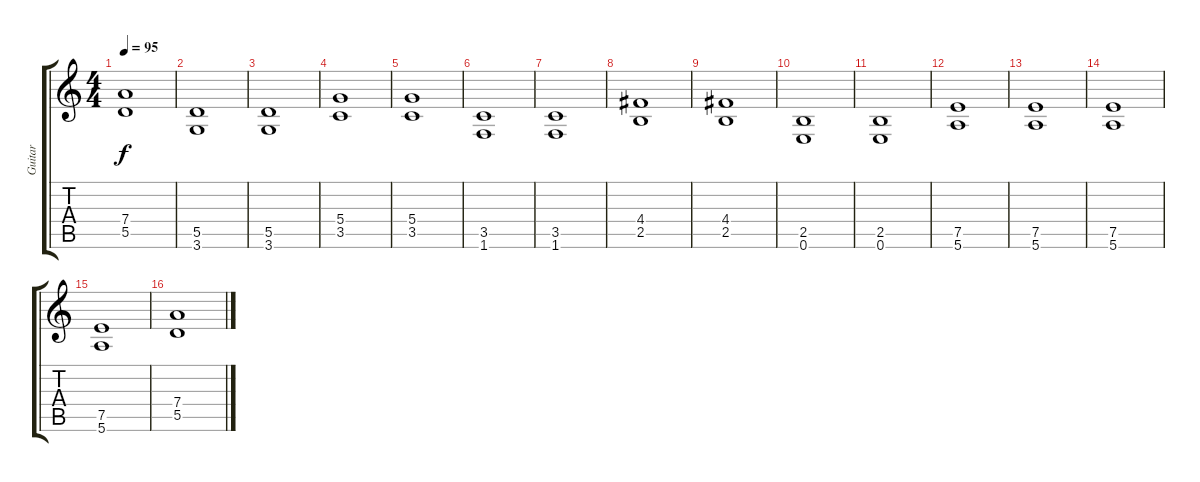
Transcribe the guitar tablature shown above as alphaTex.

\track ("Guitar" "Guitar") {instrument distortionguitar}
\staff {score tabs}
\tuning (E4 B3 G3 D3 A2 E2) {hide}
\ts (4 4)
\tempo 95
\clef g2
\ks c
(7.4 5.5).1{dy f} |
(5.5 3.6).1 |
(5.5 3.6).1 |
(5.4 3.5).1 |
(5.4 3.5).1 |
(3.5 1.6).1 |
(3.5 1.6).1 |
(4.4 2.5).1 |
(4.4 2.5).1 |
(2.5 0.6).1 |
(2.5 0.6).1 |
(7.5 5.6).1 |
(7.5 5.6).1 |
(7.5 5.6).1 |
(7.5 5.6).1 |
(7.4 5.5).1
